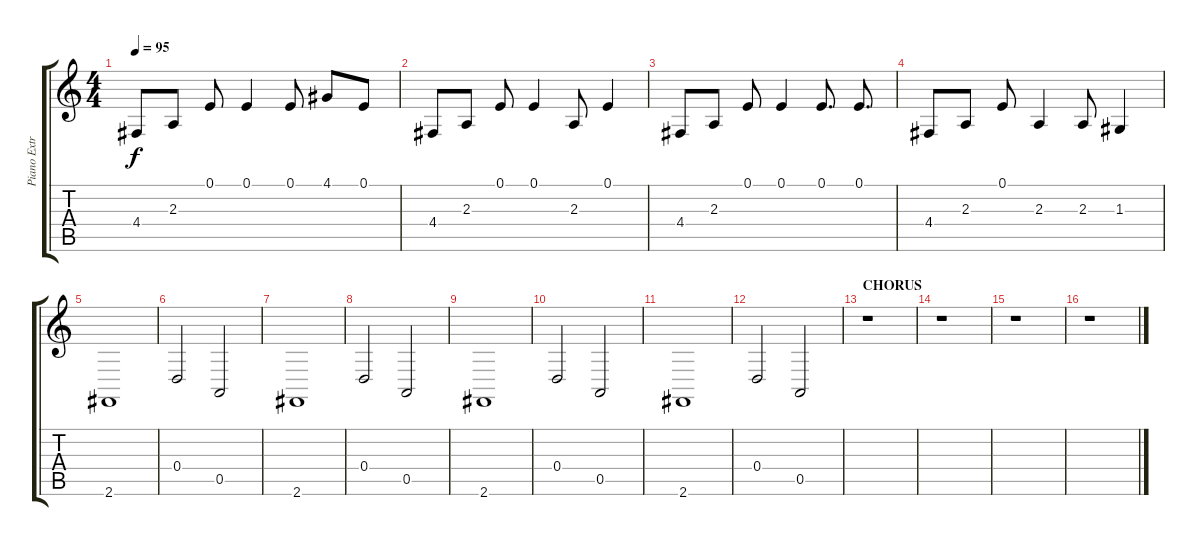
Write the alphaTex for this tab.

\track ("Piano Extra Left" "Piano Extr") {instrument acousticgrandpiano}
\staff {score tabs}
\tuning (E4 B3 G3 D3 A2 E2) {hide}
\ts (4 4)
\tempo 95
\clef g2
\ks c
4.4.8{dy f} 2.3.8 0.1.8 0.1.4 0.1.8 4.1.8 0.1.8 |
4.4.8 2.3.8 0.1.8 0.1.4 2.3.8 0.1.4 |
4.4.8 2.3.8 0.1.8 0.1.4 0.1.8{d} 0.1.8{d} |
4.4.8 2.3.8 0.1.8 2.3.4 2.3.8 1.3.4 |
2.6.1 |
0.4.2 0.5.2 |
2.6.1 |
0.4.2 0.5.2 |
2.6.1 |
0.4.2 0.5.2 |
2.6.1 |
0.4.2 0.5.2 |
\section ("" "CHORUS")
r.1 |
r.1 |
r.1 |
r.1
